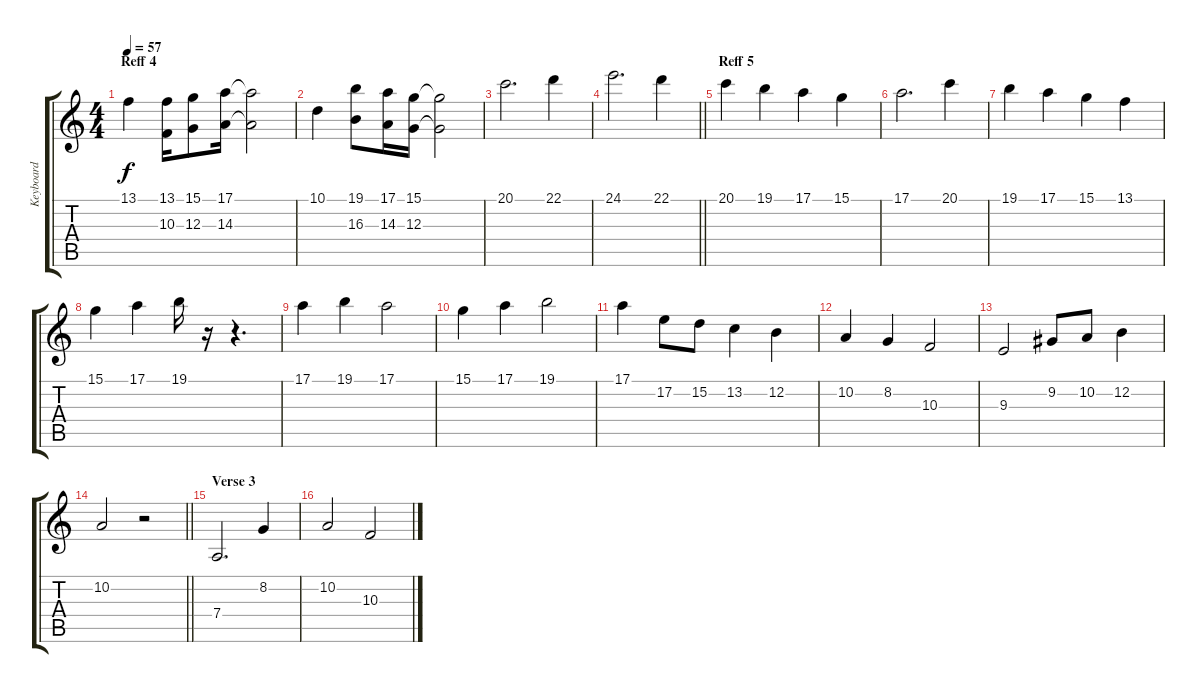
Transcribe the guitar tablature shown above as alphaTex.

\track ("Keyboard" "Keyboard") {instrument stringensemble1}
\staff {score tabs}
\tuning (E4 B3 G3 D3 A2 E2) {hide}
\ts (4 4)
\section ("" "Reff 4")
\tempo 57
\clef g2
\ks c
13.1.4{dy f volume 12} (13.1 10.3).16{volume 14} (15.1 12.3).8 (17.1 14.3).16 (17.1{t} 14.3{t}).2 |
10.1.4 (19.1 16.3).8 (17.1 14.3).16 (15.1 12.3).16 (15.1{t} 12.3{t}).2 |
20.1.2{d volume 12} 22.1.4 |
\barLineRight lightlight
24.1.2{d} 22.1.4 |
\section ("" "Reff 5")
20.1.4 19.1.4 17.1.4 15.1.4 |
17.1.2{d} 20.1.4 |
19.1.4 17.1.4 15.1.4 13.1.4 |
15.1.4 17.1.4 19.1.16 r.16 r.4{d} |
17.1.4 19.1.4 17.1.2 |
15.1.4 17.1.4 19.1.2 |
17.1.4 17.2.8 15.2.8 13.2.4 12.2.4 |
10.2.4 8.2.4 10.3.2 |
9.3.2 9.2.8 10.2.8 12.2.4 |
\barLineRight lightlight
10.2.2 r.2 |
\section ("" "Verse 3")
7.4.2{d} 8.2.4 |
10.2.2 10.3.2
